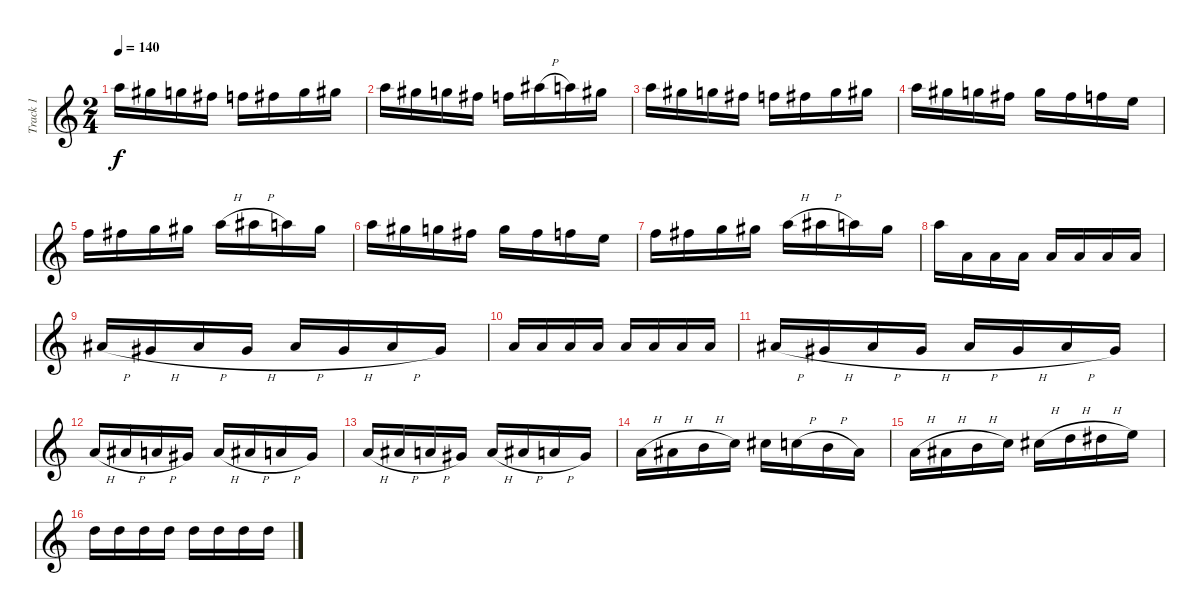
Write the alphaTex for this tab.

\track ("Track 1" "Track 1") {mute instrument banjo}
\staff {score}
\tuning (D4 B3 G3 D3 G4) {hide}
\displaytranspose 12
\ts (2 4)
\tempo 140
\clef g2
\ks c
7.1.16{dy f} 9.2.16 0.5.16 7.2.16 10.3.16 7.2.16 0.5.16 9.2.16 |
7.1.16 9.2.16 0.5.16 7.2.16 10.3.16 8.1{h}.16 7.1.16 9.2.16 |
7.1.16 9.2.16 0.5.16 7.2.16 10.3.16 7.2.16 0.5.16 9.2.16 |
7.1.16 9.2.16 0.5.16 7.2.16 0.5.16 7.2.16 10.3.16 9.3.16 |
10.3.16 7.2.16 0.5.16 9.2.16 7.1{h}.16 8.1{h}.16 7.1.16 9.2.16 |
7.1.16 9.2.16 0.5.16 7.2.16 0.5.16 7.2.16 10.3.16 9.3.16 |
10.3.16 7.2.16 0.5.16 9.2.16 7.1{h}.16 8.1{h}.16 7.1.16 9.2.16 |
7.1.16 2.3.16 2.3.16 2.3.16 2.3.16 2.3.16 2.3.16 2.3.16 |
3.3{h}.16 1.3{h}.16 3.3{h}.16 1.3{h}.16 3.3{h}.16 1.3{h}.16 3.3{h}.16 1.3.16 |
2.3.16 2.3.16 2.3.16 2.3.16 2.3.16 2.3.16 2.3.16 2.3.16 |
3.3{h}.16 1.3{h}.16 3.3{h}.16 1.3{h}.16 3.3{h}.16 1.3{h}.16 3.3{h}.16 1.3.16 |
2.3{h}.16 3.3{h}.16 2.3{h}.16 1.3.16 2.3{h}.16 3.3{h}.16 2.3{h}.16 1.3.16 |
2.3{h}.16 3.3{h}.16 2.3{h}.16 1.3.16 2.3{h}.16 3.3{h}.16 2.3{h}.16 1.3.16 |
2.3{h}.16 3.3{h}.16 4.3{h}.16 5.3.16 2.2.16 5.3{h}.16 4.3{h}.16 3.3.16 |
2.3{h}.16 3.3{h}.16 4.3{h}.16 5.3.16 2.2{h}.16 3.2{h}.16 4.2{h}.16 5.2.16 |
0.1.16 3.2.16 0.1.16 3.2.16 0.1.16 3.2.16 0.1.16 3.2.16
